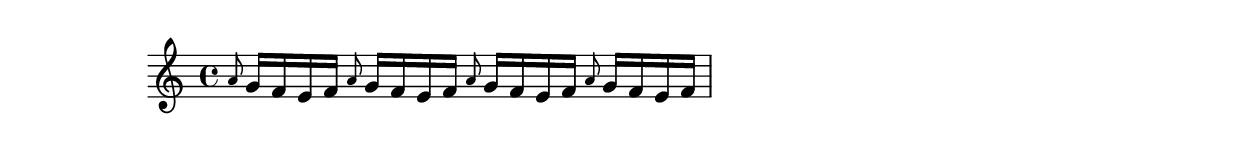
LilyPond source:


\version "2.16.0"
\header
{
  texidoc = "The autobeamer is not confused by grace notes."
}
\layout { ragged-right = ##t }



\context Voice \relative c''{

  \grace a8 g16 f e f \grace a8 g16 f e f \grace a8 g16 f e f 
  \grace a8 g16 f e f |
}



